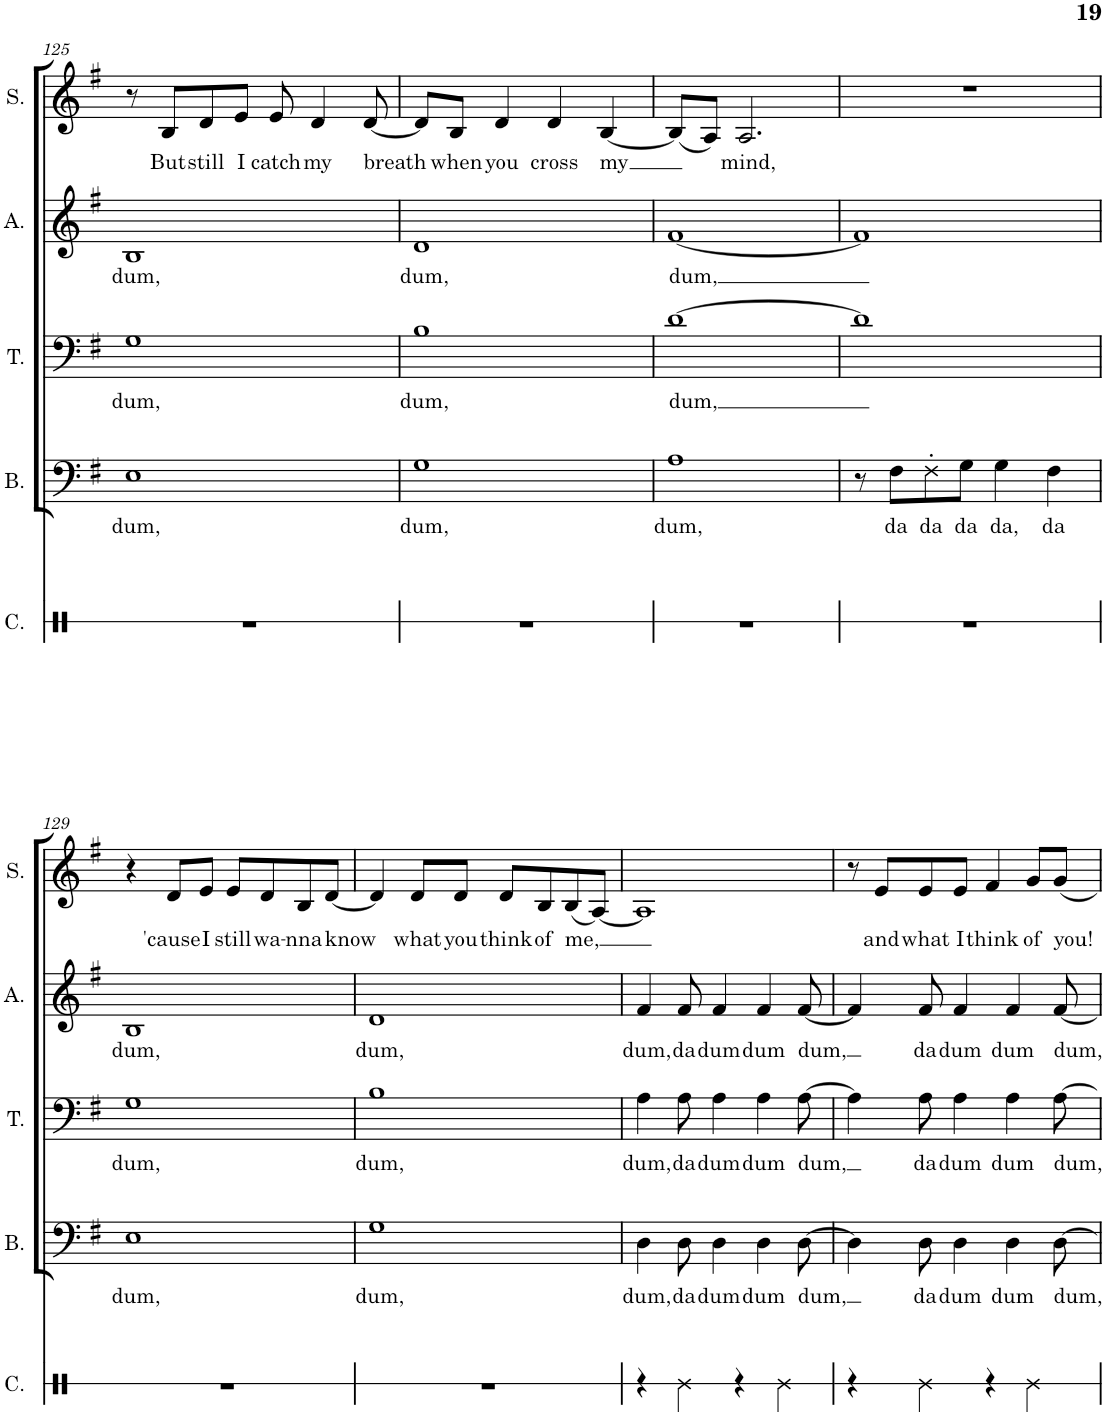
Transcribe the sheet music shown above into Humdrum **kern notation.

**kern	**kern	**text	**kern	**text	**kern	**text	**kern	**text
*part5	*part4	*part4	*part3	*part3	*part2	*part2	*part1	*part1
*staff5	*staff4	*staff4	*staff3	*staff3	*staff2	*staff2	*staff1	*staff1
*I"Claps	*I"Bass	*	*I"Tenor	*	*I"Alto	*	*I"Soprano	*
*I'C.	*I'B.	*	*I'T.	*	*I'A.	*	*I'S.	*
!!LO:PB:g=z
*clefX	*clefF4	*	*clefF4	*	*clefG2	*	*clefG2	*
*k[]	*k[f#]	*	*k[f#]	*	*k[f#]	*	*k[f#]	*
*M4/4	*M4/4	*	*M4/4	*	*M4/4	*	*M4/4	*
=125	=125	=125	=125	=125	=125	=125	=125	=125
!	!	!LO:LY:b	!	!LO:LY:b	!	!LO:LY:b	!	!
1r	1E	dum,	1G	dum,	1B	dum,	8r	.
!	!	!	!	!	!	!	!	!LO:LY:b
.	.	.	.	.	.	.	8B/L	But
!	!	!	!	!	!	!	!	!LO:LY:b
.	.	.	.	.	.	.	8d/	still
!	!	!	!	!	!	!	!	!LO:LY:b
.	.	.	.	.	.	.	8e/J	I
!	!	!	!	!	!	!	!	!LO:LY:b
.	.	.	.	.	.	.	8e/	catch
!	!	!	!	!	!	!	!	!LO:LY:b
.	.	.	.	.	.	.	4d/	my
!	!	!	!	!	!	!	!	!LO:LY:b
.	.	.	.	.	.	.	[8d/	breath
=126	=126	=126	=126	=126	=126	=126	=126	=126
!	!	!LO:LY:b	!	!LO:LY:b	!	!LO:LY:b	!	!
1r	1G	dum,	1B	dum,	1d	dum,	8d/L]	.
!	!	!	!	!	!	!	!	!LO:LY:b
.	.	.	.	.	.	.	8B/J	when
!	!	!	!	!	!	!	!	!LO:LY:b
.	.	.	.	.	.	.	4d/	you
!	!	!	!	!	!	!	!	!LO:LY:b
.	.	.	.	.	.	.	4d/	cross
!	!	!	!	!	!	!	!	!LO:LY:b
.	.	.	.	.	.	.	[4B/	my
=127	=127	=127	=127	=127	=127	=127	=127	=127
!	!	!LO:LY:b	!	!LO:LY:b	!	!LO:LY:b	!	!
1r	1A	dum,	[1d	dum,	[1f#	dum,	(8B/L]	.
.	.	.	.	.	.	.	8A/J)	.
!	!	!	!	!	!	!	!	!LO:LY:b
.	.	.	.	.	.	.	2.A/	mind,
=128	=128	=128	=128	=128	=128	=128	=128	=128
1r	8r	.	1d]	.	1f#]	.	1r	.
!	!	!LO:LY:b	!	!	!	!	!	!
.	8F#\L	da	.	.	.	.	.	.
!	!	!LO:LY:b	!	!	!	!	!	!
.	8F#'\	da	.	.	.	.	.	.
!	!	!LO:LY:b	!	!	!	!	!	!
.	8G\J	da	.	.	.	.	.	.
!	!	!LO:LY:b	!	!	!	!	!	!
.	4G\	da,	.	.	.	.	.	.
!	!	!LO:LY:b	!	!	!	!	!	!
.	4F#\	da	.	.	.	.	.	.
!!LO:LB:g=z
=129	=129	=129	=129	=129	=129	=129	=129	=129
!	!	!LO:LY:b	!	!LO:LY:b	!	!LO:LY:b	!	!
1r	1E	dum,	1G	dum,	1B	dum,	4r	.
!	!	!	!	!	!	!	!	!LO:LY:b
.	.	.	.	.	.	.	8d/L	'cause
!	!	!	!	!	!	!	!	!LO:LY:b
.	.	.	.	.	.	.	8e/J	I
!	!	!	!	!	!	!	!	!LO:LY:b
.	.	.	.	.	.	.	8e/L	still
!	!	!	!	!	!	!	!	!LO:LY:b
.	.	.	.	.	.	.	8d/	wa-
!	!	!	!	!	!	!	!	!LO:LY:b
.	.	.	.	.	.	.	8B/	-nna
!	!	!	!	!	!	!	!	!LO:LY:b
.	.	.	.	.	.	.	[8d/J	know
=130	=130	=130	=130	=130	=130	=130	=130	=130
!	!	!LO:LY:b	!	!LO:LY:b	!	!LO:LY:b	!	!
1r	1G	dum,	1B	dum,	1d	dum,	4d/]	.
!	!	!	!	!	!	!	!	!LO:LY:b
.	.	.	.	.	.	.	8d/L	what
!	!	!	!	!	!	!	!	!LO:LY:b
.	.	.	.	.	.	.	8d/J	you
!	!	!	!	!	!	!	!	!LO:LY:b
.	.	.	.	.	.	.	8d/L	think
!	!	!	!	!	!	!	!	!LO:LY:b
.	.	.	.	.	.	.	8B/	of
!	!	!	!	!	!	!	!	!LO:LY:b
.	.	.	.	.	.	.	(8B/	me,
.	.	.	.	.	.	.	[8A/J)	.
=131	=131	=131	=131	=131	=131	=131	=131	=131
!	!	!LO:LY:b	!	!LO:LY:b	!	!LO:LY:b	!	!
4r	4D\	dum,	4A\	dum,	4f#/	dum,	1A]	.
!	!	!LO:LY:b	!	!LO:LY:b	!	!LO:LY:b	!	!
4Re\	8D\	da	8A\	da	8f#/	da	.	.
!	!	!LO:LY:b	!	!LO:LY:b	!	!LO:LY:b	!	!
.	4D\	dum	4A\	dum	4f#/	dum	.	.
4r	.	.	.	.	.	.	.	.
!	!	!LO:LY:b	!	!LO:LY:b	!	!LO:LY:b	!	!
.	4D\	dum	4A\	dum	4f#/	dum	.	.
4Re\	.	.	.	.	.	.	.	.
!	!	!LO:LY:b	!	!LO:LY:b	!	!LO:LY:b	!	!
.	[8D\	dum,	[8A\	dum,	[8f#/	dum,	.	.
=132	=132	=132	=132	=132	=132	=132	=132	=132
4r	4D\]	.	4A\]	.	4f#/]	.	8r	.
!	!	!	!	!	!	!	!	!LO:LY:b
.	.	.	.	.	.	.	8e/L	and
!	!	!LO:LY:b	!	!LO:LY:b	!	!LO:LY:b	!	!LO:LY:b
4Re\	8D\	da	8A\	da	8f#/	da	8e/	what
!	!	!LO:LY:b	!	!LO:LY:b	!	!LO:LY:b	!	!LO:LY:b
.	4D\	dum	4A\	dum	4f#/	dum	8e/J	I
!	!	!	!	!	!	!	!	!LO:LY:b
4r	.	.	.	.	.	.	4f#/	think
!	!	!LO:LY:b	!	!LO:LY:b	!	!LO:LY:b	!	!
.	4D\	dum	4A\	dum	4f#/	dum	.	.
!	!	!	!	!	!	!	!	!LO:LY:b
4Re\	.	.	.	.	.	.	8g/L	of
!	!	!LO:LY:b	!	!LO:LY:b	!	!LO:LY:b	!	!LO:LY:b
.	[8D\	dum,	[8A\	dum,	[8f#/	dum,	8g/J	you!
=	=	=	=	=	=	=	=	=
*-	*-	*-	*-	*-	*-	*-	*-	*-
